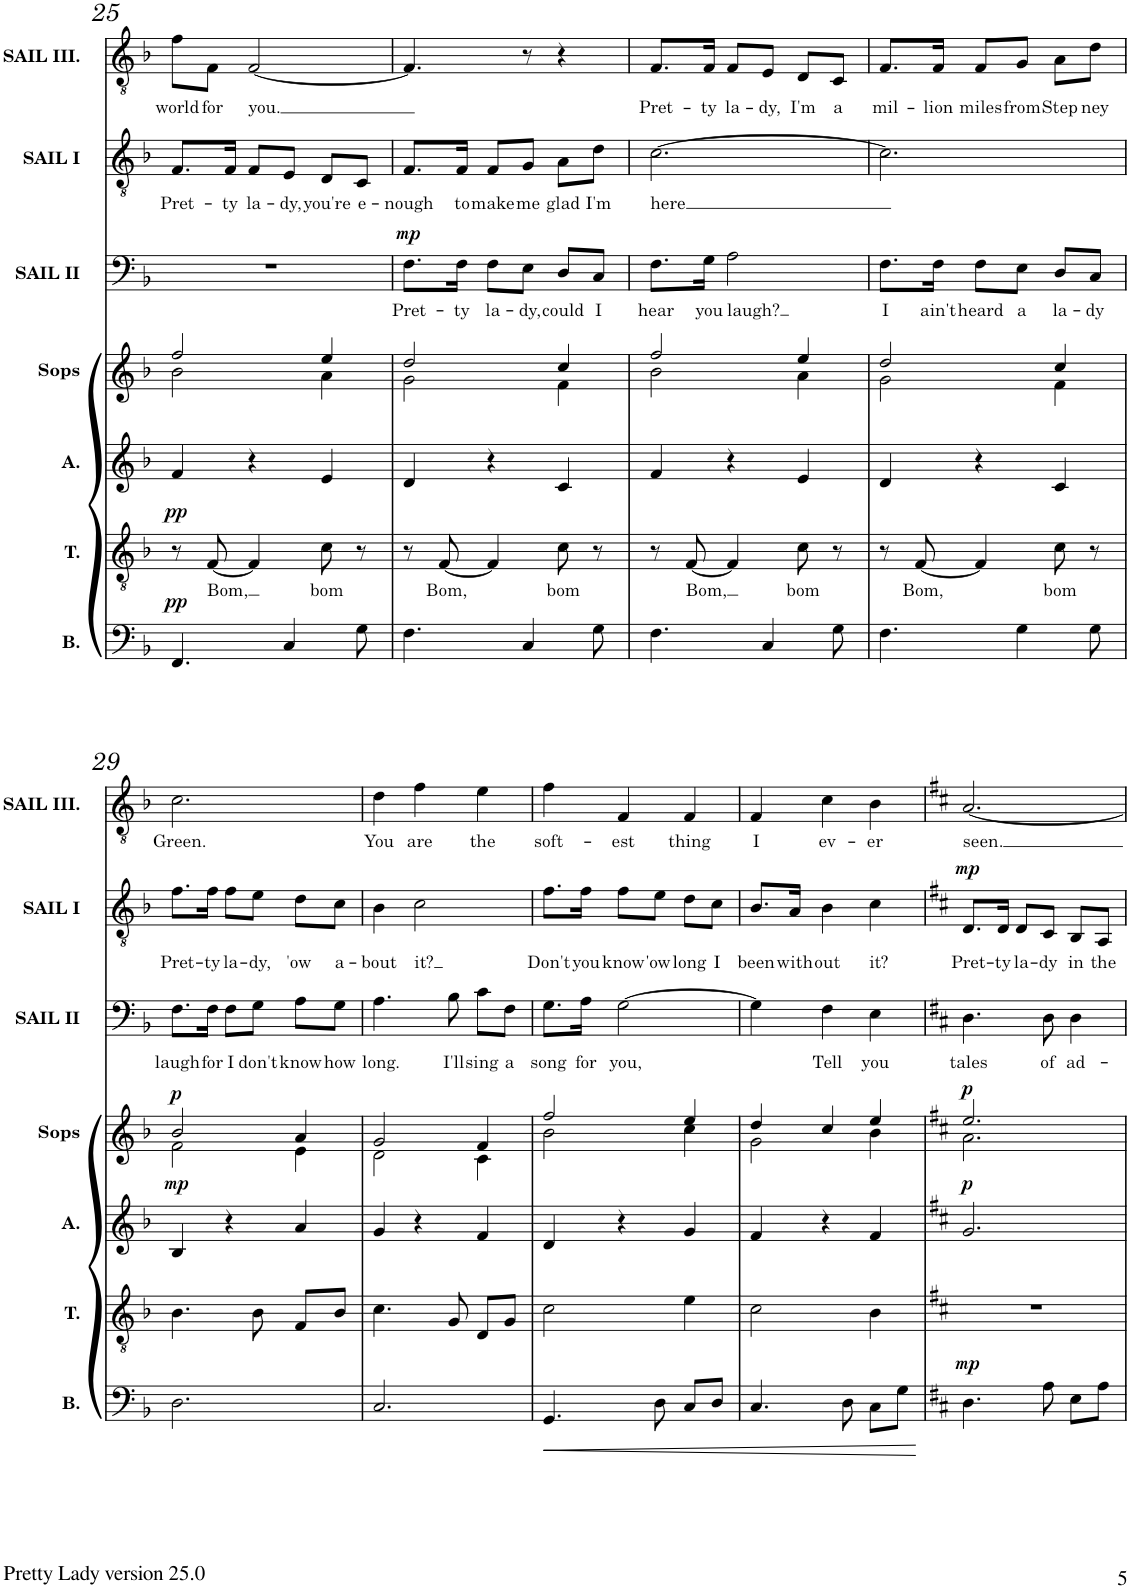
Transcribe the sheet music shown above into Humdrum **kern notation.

**kern	**dynam	**kern	**text	**dynam	**kern	**dynam	**kern	**dynam	**kern	**text	**dynam	**kern	**text	**dynam	**kern	**text
*part7	*part7	*part6	*part6	*part6	*part5	*part5	*part4	*part4	*part3	*part3	*part3	*part2	*part2	*part2	*part1	*part1
*staff7	*staff7	*staff6	*staff6	*staff6	*staff5	*staff5	*staff4	*staff4	*staff3	*staff3	*staff3	*staff2	*staff2	*staff2	*staff1	*staff1
*I"Bass	*	*I"Tenor	*	*	*I"Alto	*	*I"Soprano 1/2	*	*I"SAILOR II (Baritone)	*	*	*I"SAILOR I (Tenor)	*	*	*I"SAILOR III (Tenor)	*
*I'B.	*	*I'T.	*	*	*I'A.	*	*	*	*I'SAIL II	*	*	*I'SAIL I	*	*	*I'SAIL III.	*
!!LO:PB:g=z
*clefF4	*	*clefGv2	*	*	*clefG2	*	*clefG2	*	*clefF4	*	*	*clefGv2	*	*	*clefGv2	*
*k[b-]	*	*k[b-]	*	*	*k[b-]	*	*k[b-]	*	*k[b-]	*	*	*k[b-]	*	*	*k[b-]	*
*M3/4	*	*M3/4	*	*	*M3/4	*	*M3/4	*	*M3/4	*	*	*M3/4	*	*	*M3/4	*
=25	=25	=25	=25	=25	=25	=25	=25	=25	=25	=25	=25	=25	=25	=25	=25	=25
*	*	*	*	*	*	*	*^	*	*	*	*	*	*	*	*	*
!	!LO:DY:a	!	!	!LO:DY:a	!	!	!	!	!	!	!	!	!	!LO:LY:b	!	!	!LO:LY:b
4.FF/	pp	8r	.	pp	4f/	.	2ff/	2b-\	.	2.r	.	.	8.F/L	Pret-	.	8f\L	world
!	!	!	!LO:LY:b	!	!	!	!	!	!	!	!	!	!	!	!	!	!LO:LY:b
.	.	[8F/	Bom,	.	.	.	.	.	.	.	.	.	.	.	.	8F\J	for
!	!	!	!	!	!	!	!	!	!	!	!	!	!	!LO:LY:b	!	!	!
.	.	.	.	.	.	.	.	.	.	.	.	.	16F/Jk	-ty	.	.	.
!	!	!	!	!	!	!	!	!	!	!	!	!	!	!LO:LY:b	!	!	!LO:LY:b
.	.	4F/]	.	.	4r	.	.	.	.	.	.	.	8F/L	la-	.	[2F/	you.
!	!	!	!	!	!	!	!	!	!	!	!	!	!	!LO:LY:b	!	!	!
4C/	.	.	.	.	.	.	.	.	.	.	.	.	8E/J	-dy,	.	.	.
!	!	!	!LO:LY:b	!	!	!	!	!	!	!	!	!	!	!LO:LY:b	!	!	!
.	.	8c\	bom	.	4e/	.	4ee/	4a\	.	.	.	.	8D/L	you're	.	.	.
!	!	!	!	!	!	!	!	!	!	!	!	!	!	!LO:LY:b	!	!	!
8G\	.	8r	.	.	.	.	.	.	.	.	.	.	8C/J	e-	.	.	.
=26	=26	=26	=26	=26	=26	=26	=26	=26	=26	=26	=26	=26	=26	=26	=26	=26	=26
!	!	!	!	!	!	!	!	!	!	!	!LO:LY:b	!LO:DY:a	!	!LO:LY:b	!	!	!
4.F\	.	8r	.	.	4d/	.	2dd/	2g\	.	8.F\L	Pret-	mp	8.F/L	-nough	.	4.F/]	.
!	!	!	!LO:LY:b	!	!	!	!	!	!	!	!	!	!	!	!	!	!
.	.	[8F/	Bom,	.	.	.	.	.	.	.	.	.	.	.	.	.	.
!	!	!	!	!	!	!	!	!	!	!	!LO:LY:b	!	!	!LO:LY:b	!	!	!
.	.	.	.	.	.	.	.	.	.	16F\Jk	-ty	.	16F/Jk	to	.	.	.
!	!	!	!	!	!	!	!	!	!	!	!LO:LY:b	!	!	!LO:LY:b	!	!	!
.	.	4F/]	.	.	4r	.	.	.	.	8F\L	la-	.	8F/L	make	.	.	.
!	!	!	!	!	!	!	!	!	!	!	!LO:LY:b	!	!	!LO:LY:b	!	!	!
4C/	.	.	.	.	.	.	.	.	.	8E\J	-dy,	.	8G/J	me	.	8r	.
!	!	!	!LO:LY:b	!	!	!	!	!	!	!	!LO:LY:b	!	!	!LO:LY:b	!	!	!
.	.	8c\	bom	.	4c/	.	4cc/	4f\	.	8D/L	could	.	8A\L	glad	.	4r	.
!	!	!	!	!	!	!	!	!	!	!	!LO:LY:b	!	!	!LO:LY:b	!	!	!
8G\	.	8r	.	.	.	.	.	.	.	8C/J	I	.	8d\J	I'm	.	.	.
=27	=27	=27	=27	=27	=27	=27	=27	=27	=27	=27	=27	=27	=27	=27	=27	=27	=27
!	!	!	!	!	!	!	!	!	!	!	!LO:LY:b	!	!	!LO:LY:b	!	!	!LO:LY:b
4.F\	.	8r	.	.	4f/	.	2ff/	2b-\	.	8.F\L	hear	.	[2.c\	here	.	8.F/L	Pret-
!	!	!	!LO:LY:b	!	!	!	!	!	!	!	!	!	!	!	!	!	!
.	.	[8F/	Bom,	.	.	.	.	.	.	.	.	.	.	.	.	.	.
!	!	!	!	!	!	!	!	!	!	!	!LO:LY:b	!	!	!	!	!	!LO:LY:b
.	.	.	.	.	.	.	.	.	.	16G\Jk	you	.	.	.	.	16F/Jk	-ty
!	!	!	!	!	!	!	!	!	!	!	!LO:LY:b	!	!	!	!	!	!LO:LY:b
.	.	4F/]	.	.	4r	.	.	.	.	2A\	laugh?	.	.	.	.	8F/L	la-
!	!	!	!	!	!	!	!	!	!	!	!	!	!	!	!	!	!LO:LY:b
4C/	.	.	.	.	.	.	.	.	.	.	.	.	.	.	.	8E/J	-dy,
!	!	!	!LO:LY:b	!	!	!	!	!	!	!	!	!	!	!	!	!	!LO:LY:b
.	.	8c\	bom	.	4e/	.	4ee/	4a\	.	.	.	.	.	.	.	8D/L	I'm
!	!	!	!	!	!	!	!	!	!	!	!	!	!	!	!	!	!LO:LY:b
8G\	.	8r	.	.	.	.	.	.	.	.	.	.	.	.	.	8C/J	a
=28	=28	=28	=28	=28	=28	=28	=28	=28	=28	=28	=28	=28	=28	=28	=28	=28	=28
!	!	!	!	!	!	!	!	!	!	!	!LO:LY:b	!	!	!	!	!	!LO:LY:b
4.F\	.	8r	.	.	4d/	.	2dd/	2g\	.	8.F\L	I	.	2.c\]	.	.	8.F/L	mil-
!	!	!	!LO:LY:b	!	!	!	!	!	!	!	!	!	!	!	!	!	!
.	.	[8F/	Bom,	.	.	.	.	.	.	.	.	.	.	.	.	.	.
!	!	!	!	!	!	!	!	!	!	!	!LO:LY:b	!	!	!	!	!	!LO:LY:b
.	.	.	.	.	.	.	.	.	.	16F\Jk	ain't	.	.	.	.	16F/Jk	-lion
!	!	!	!	!	!	!	!	!	!	!	!LO:LY:b	!	!	!	!	!	!LO:LY:b
.	.	4F/]	.	.	4r	.	.	.	.	8F\L	heard	.	.	.	.	8F/L	miles
!	!	!	!	!	!	!	!	!	!	!	!LO:LY:b	!	!	!	!	!	!LO:LY:b
4G\	.	.	.	.	.	.	.	.	.	8E\J	a	.	.	.	.	8G/J	from
!	!	!	!LO:LY:b	!	!	!	!	!	!	!	!LO:LY:b	!	!	!	!	!	!LO:LY:b
.	.	8c\	bom	.	4c/	.	4cc/	4f\	.	8D/L	la-	.	.	.	.	8A\L	Step-
!	!	!	!	!	!	!	!	!	!	!	!LO:LY:b	!	!	!	!	!	!LO:LY:b
8G\	.	8r	.	.	.	.	.	.	.	8C/J	-dy	.	.	.	.	8d\J	-ney
!!LO:LB:g=z
=29	=29	=29	=29	=29	=29	=29	=29	=29	=29	=29	=29	=29	=29	=29	=29	=29	=29
!	!	!	!	!	!	!LO:DY:a	!	!	!LO:DY:a	!	!LO:LY:b	!	!	!LO:LY:b	!	!	!LO:LY:b
2.D\	.	4.B-\	.	.	4B-/	mp	2b-/	2f\	p	8.F\L	laugh	.	8.f\L	Pret-	.	2.c\	Green.
!	!	!	!	!	!	!	!	!	!	!	!LO:LY:b	!	!	!LO:LY:b	!	!	!
.	.	.	.	.	.	.	.	.	.	16F\Jk	for	.	16f\Jk	-ty	.	.	.
!	!	!	!	!	!	!	!	!	!	!	!LO:LY:b	!	!	!LO:LY:b	!	!	!
.	.	.	.	.	4r	.	.	.	.	8F\L	I	.	8f\L	la-	.	.	.
!	!	!	!	!	!	!	!	!	!	!	!LO:LY:b	!	!	!LO:LY:b	!	!	!
.	.	8B-\	.	.	.	.	.	.	.	8G\J	don't	.	8e\J	-dy,	.	.	.
!	!	!	!	!	!	!	!	!	!	!	!LO:LY:b	!	!	!LO:LY:b	!	!	!
.	.	8F/L	.	.	4a/	.	4a/	4e\	.	8A\L	know	.	8d\L	'ow	.	.	.
!	!	!	!	!	!	!	!	!	!	!	!LO:LY:b	!	!	!LO:LY:b	!	!	!
.	.	8B-/J	.	.	.	.	.	.	.	8G\J	how	.	8c\J	a-	.	.	.
=30	=30	=30	=30	=30	=30	=30	=30	=30	=30	=30	=30	=30	=30	=30	=30	=30	=30
!	!	!	!	!	!	!	!	!	!	!	!LO:LY:b	!	!	!LO:LY:b	!	!	!LO:LY:b
2.C/	.	4.c\	.	.	4g/	.	2g/	2d\	.	4.A\	long.	.	4B-\	-bout	.	4d\	You
!	!	!	!	!	!	!	!	!	!	!	!	!	!	!LO:LY:b	!	!	!LO:LY:b
.	.	.	.	.	4r	.	.	.	.	.	.	.	2c\	it?	.	4f\	are
!	!	!	!	!	!	!	!	!	!	!	!LO:LY:b	!	!	!	!	!	!
.	.	8G/	.	.	.	.	.	.	.	8B-\	I'll	.	.	.	.	.	.
!	!	!	!	!	!	!	!	!	!	!	!LO:LY:b	!	!	!	!	!	!LO:LY:b
.	.	8D/L	.	.	4f/	.	4f/	4c\	.	8c\L	sing	.	.	.	.	4e\	the
!	!	!	!	!	!	!	!	!	!	!	!LO:LY:b	!	!	!	!	!	!
.	.	8G/J	.	.	.	.	.	.	.	8F\J	a	.	.	.	.	.	.
=31	=31	=31	=31	=31	=31	=31	=31	=31	=31	=31	=31	=31	=31	=31	=31	=31	=31
!	!LO:HP:b	!	!	!	!	!	!	!	!	!	!LO:LY:b	!	!	!LO:LY:b	!	!	!LO:LY:b
4.GG/	<	2c\	.	.	4d/	.	2ff/	2b-\	.	8.G\L	song	.	8.f\L	Don't	.	4f\	soft-
!	!	!	!	!	!	!	!	!	!	!	!LO:LY:b	!	!	!LO:LY:b	!	!	!
.	.	.	.	.	.	.	.	.	.	16A\Jk	for	.	16f\Jk	you	.	.	.
!	!	!	!	!	!	!	!	!	!	!	!LO:LY:b	!	!	!LO:LY:b	!	!	!LO:LY:b
.	.	.	.	.	4r	.	.	.	.	[2G\	you,	.	8f\L	know	.	4F/	-est
!	!	!	!	!	!	!	!	!	!	!	!	!	!	!LO:LY:b	!	!	!
8D\	.	.	.	.	.	.	.	.	.	.	.	.	8e\J	'ow	.	.	.
!	!	!	!	!	!	!	!	!	!	!	!	!	!	!LO:LY:b	!	!	!LO:LY:b
8C/L	.	4e\	.	.	4g/	.	4ee/	4cc\	.	.	.	.	8d\L	long	.	4F/	thing
!	!	!	!	!	!	!	!	!	!	!	!	!	!	!LO:LY:b	!	!	!
8D/J	.	.	.	.	.	.	.	.	.	.	.	.	8c\J	I	.	.	.
=32	=32	=32	=32	=32	=32	=32	=32	=32	=32	=32	=32	=32	=32	=32	=32	=32	=32
!	!	!	!	!	!	!	!	!	!	!	!	!	!	!LO:LY:b	!	!	!LO:LY:b
4.C/	.	2c\	.	.	4f/	.	4dd/	2g\	.	4G\]	.	.	8.B-/L	been	.	4F/	I
!	!	!	!	!	!	!	!	!	!	!	!	!	!	!LO:LY:b	!	!	!
.	.	.	.	.	.	.	.	.	.	.	.	.	16A/Jk	with-	.	.	.
!	!	!	!	!	!	!	!	!	!	!	!LO:LY:b	!	!	!LO:LY:b	!	!	!LO:LY:b
.	.	.	.	.	4r	.	4cc/	.	.	4F\	Tell	.	4B-\	-out	.	4c\	ev-
8D\	.	.	.	.	.	.	.	.	.	.	.	.	.	.	.	.	.
!	!	!	!	!	!	!	!	!	!	!	!LO:LY:b	!	!	!LO:LY:b	!	!	!LO:LY:b
8C\L	.	4B-\	.	.	4f/	.	4ee/	4b-\	.	4E\	you	.	4c\	it?	.	4B-\	-er
8G\J	.	.	.	.	.	.	.	.	.	.	.	.	.	.	.	.	.
*	*	*	*	*	*	*	*v	*v	*	*	*	*	*	*	*	*	*
.	[	.	.	.	.	.	.	.	.	.	.	.	.	.	.	.
=33	=33	=33	=33	=33	=33	=33	=33	=33	=33	=33	=33	=33	=33	=33	=33	=33
*k[f#c#]	*	*k[f#c#]	*	*	*k[f#c#]	*	*k[f#c#]	*	*k[f#c#]	*	*	*k[f#c#]	*	*	*k[f#c#]	*
*	*	*	*	*	*	*	*^	*	*	*	*	*	*	*	*	*
!	!LO:DY:a	!	!	!	!	!LO:DY:a	!	!	!LO:DY:a	!	!LO:LY:b	!	!	!LO:LY:b	!LO:DY:a	!	!LO:LY:b
4.D\	mp	2.r	.	.	2.g/	p	2.ee/	2.a\	p	4.D\	tales	.	8.D/L	Pret-	mp	[2.A/	seen.
!	!	!	!	!	!	!	!	!	!	!	!	!	!	!LO:LY:b	!	!	!
.	.	.	.	.	.	.	.	.	.	.	.	.	16D/Jk	-ty	.	.	.
!	!	!	!	!	!	!	!	!	!	!	!	!	!	!LO:LY:b	!	!	!
.	.	.	.	.	.	.	.	.	.	.	.	.	8D/L	la-	.	.	.
!	!	!	!	!	!	!	!	!	!	!	!LO:LY:b	!	!	!LO:LY:b	!	!	!
8A\	.	.	.	.	.	.	.	.	.	8D\	of	.	8C#/J	-dy	.	.	.
!	!	!	!	!	!	!	!	!	!	!	!LO:LY:b	!	!	!LO:LY:b	!	!	!
8E\L	.	.	.	.	.	.	.	.	.	4D\	ad-	.	8BB/L	in	.	.	.
!	!	!	!	!	!	!	!	!	!	!	!	!	!	!LO:LY:b	!	!	!
8A\J	.	.	.	.	.	.	.	.	.	.	.	.	8AA/J	the	.	.	.
*	*	*	*	*	*	*	*v	*v	*	*	*	*	*	*	*	*	*
=	=	=	=	=	=	=	=	=	=	=	=	=	=	=	=	=
*-	*-	*-	*-	*-	*-	*-	*-	*-	*-	*-	*-	*-	*-	*-	*-	*-
